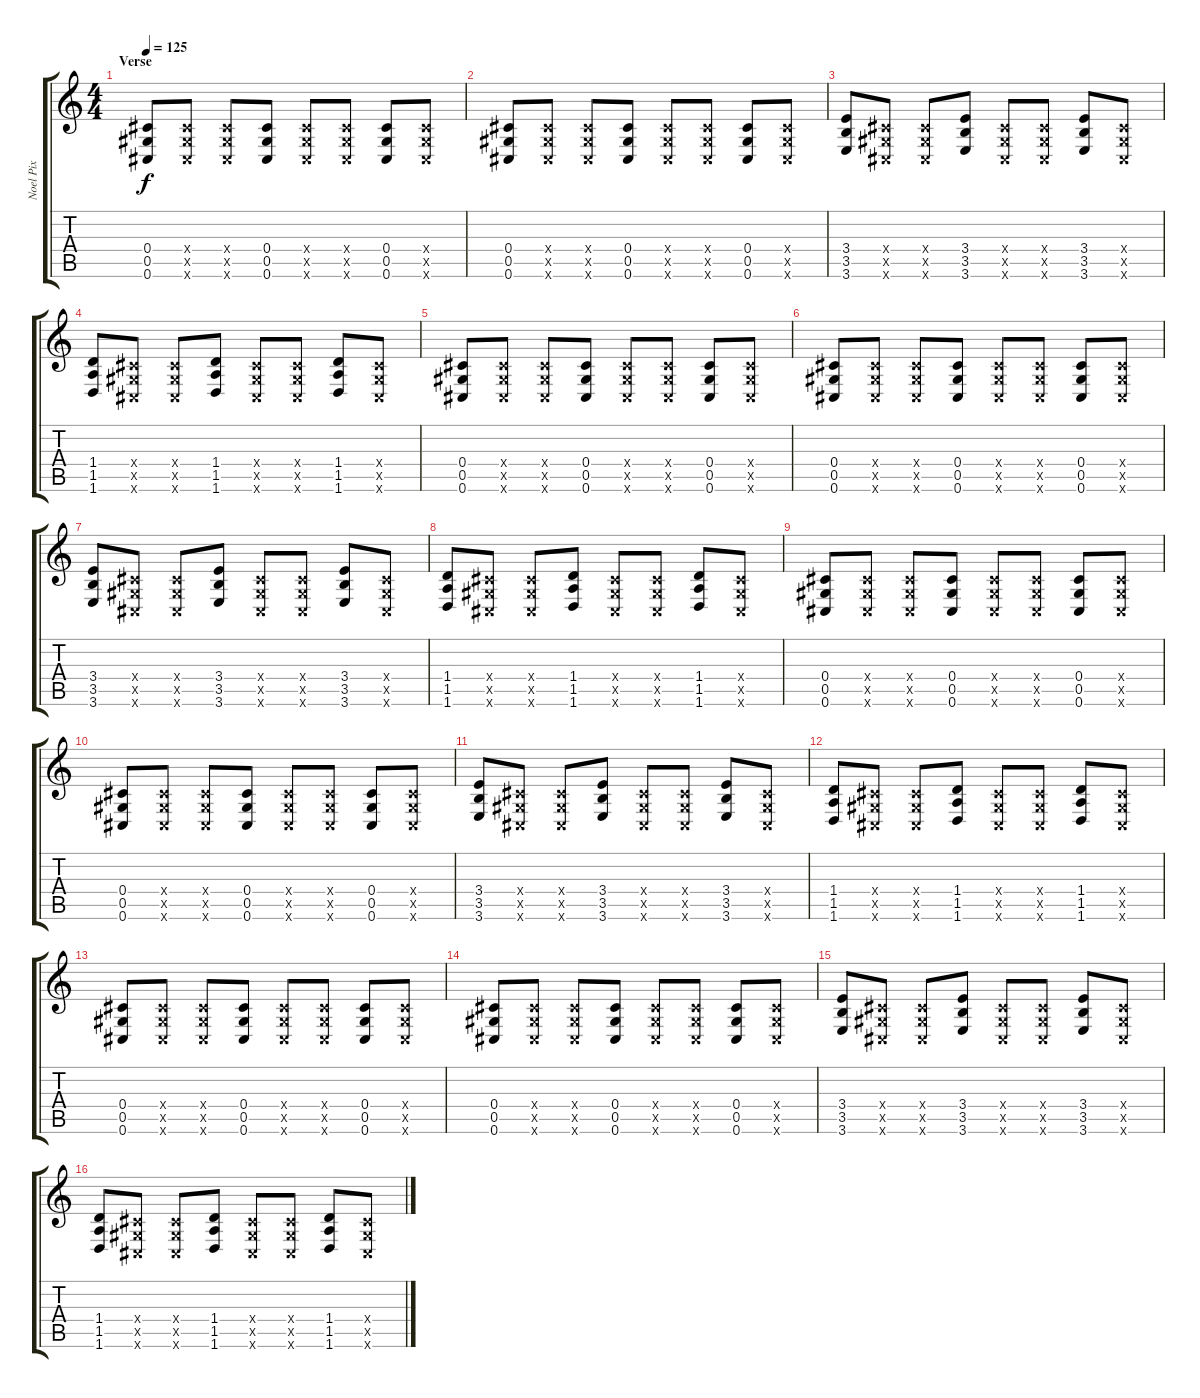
\track ("Noel Pix" "Noel Pix") {instrument distortionguitar}
\staff {score tabs}
\tuning (Eb4 Bb3 Gb3 Db3 Ab2 Db2) {hide}
\ts (4 4)
\section ("" "Verse")
\tempo 125
\clef g2
\ks c
(0.4 0.5 0.6).8{dy f} (0.4{x} 0.5{x} 0.6{x}).8 (0.4{x} 0.5{x} 0.6{x}).8 (0.4 0.5 0.6).8 (0.4{x} 0.5{x} 0.6{x}).8 (0.4{x} 0.5{x} 0.6{x}).8 (0.4 0.5 0.6).8 (0.4{x} 0.5{x} 0.6{x}).8 |
(0.4 0.5 0.6).8 (0.4{x} 0.5{x} 0.6{x}).8 (0.4{x} 0.5{x} 0.6{x}).8 (0.4 0.5 0.6).8 (0.4{x} 0.5{x} 0.6{x}).8 (0.4{x} 0.5{x} 0.6{x}).8 (0.4 0.5 0.6).8 (0.4{x} 0.5{x} 0.6{x}).8 |
(3.4 3.5 3.6).8 (0.4{x} 0.5{x} 0.6{x}).8 (0.4{x} 0.5{x} 0.6{x}).8 (3.4 3.5 3.6).8 (0.4{x} 0.5{x} 0.6{x}).8 (0.4{x} 0.5{x} 0.6{x}).8 (3.4 3.5 3.6).8 (0.4{x} 0.5{x} 0.6{x}).8 |
(1.4 1.5 1.6).8 (0.4{x} 0.5{x} 0.6{x}).8 (0.4{x} 0.5{x} 0.6{x}).8 (1.4 1.5 1.6).8 (0.4{x} 0.5{x} 0.6{x}).8 (0.4{x} 0.5{x} 0.6{x}).8 (1.4 1.5 1.6).8 (0.4{x} 0.5{x} 0.6{x}).8 |
(0.4 0.5 0.6).8 (0.4{x} 0.5{x} 0.6{x}).8 (0.4{x} 0.5{x} 0.6{x}).8 (0.4 0.5 0.6).8 (0.4{x} 0.5{x} 0.6{x}).8 (0.4{x} 0.5{x} 0.6{x}).8 (0.4 0.5 0.6).8 (0.4{x} 0.5{x} 0.6{x}).8 |
(0.4 0.5 0.6).8 (0.4{x} 0.5{x} 0.6{x}).8 (0.4{x} 0.5{x} 0.6{x}).8 (0.4 0.5 0.6).8 (0.4{x} 0.5{x} 0.6{x}).8 (0.4{x} 0.5{x} 0.6{x}).8 (0.4 0.5 0.6).8 (0.4{x} 0.5{x} 0.6{x}).8 |
(3.4 3.5 3.6).8 (0.4{x} 0.5{x} 0.6{x}).8 (0.4{x} 0.5{x} 0.6{x}).8 (3.4 3.5 3.6).8 (0.4{x} 0.5{x} 0.6{x}).8 (0.4{x} 0.5{x} 0.6{x}).8 (3.4 3.5 3.6).8 (0.4{x} 0.5{x} 0.6{x}).8 |
(1.4 1.5 1.6).8 (0.4{x} 0.5{x} 0.6{x}).8 (0.4{x} 0.5{x} 0.6{x}).8 (1.4 1.5 1.6).8 (0.4{x} 0.5{x} 0.6{x}).8 (0.4{x} 0.5{x} 0.6{x}).8 (1.4 1.5 1.6).8 (0.4{x} 0.5{x} 0.6{x}).8 |
(0.4 0.5 0.6).8 (0.4{x} 0.5{x} 0.6{x}).8 (0.4{x} 0.5{x} 0.6{x}).8 (0.4 0.5 0.6).8 (0.4{x} 0.5{x} 0.6{x}).8 (0.4{x} 0.5{x} 0.6{x}).8 (0.4 0.5 0.6).8 (0.4{x} 0.5{x} 0.6{x}).8 |
(0.4 0.5 0.6).8 (0.4{x} 0.5{x} 0.6{x}).8 (0.4{x} 0.5{x} 0.6{x}).8 (0.4 0.5 0.6).8 (0.4{x} 0.5{x} 0.6{x}).8 (0.4{x} 0.5{x} 0.6{x}).8 (0.4 0.5 0.6).8 (0.4{x} 0.5{x} 0.6{x}).8 |
(3.4 3.5 3.6).8 (0.4{x} 0.5{x} 0.6{x}).8 (0.4{x} 0.5{x} 0.6{x}).8 (3.4 3.5 3.6).8 (0.4{x} 0.5{x} 0.6{x}).8 (0.4{x} 0.5{x} 0.6{x}).8 (3.4 3.5 3.6).8 (0.4{x} 0.5{x} 0.6{x}).8 |
(1.4 1.5 1.6).8 (0.4{x} 0.5{x} 0.6{x}).8 (0.4{x} 0.5{x} 0.6{x}).8 (1.4 1.5 1.6).8 (0.4{x} 0.5{x} 0.6{x}).8 (0.4{x} 0.5{x} 0.6{x}).8 (1.4 1.5 1.6).8 (0.4{x} 0.5{x} 0.6{x}).8 |
(0.4 0.5 0.6).8 (0.4{x} 0.5{x} 0.6{x}).8 (0.4{x} 0.5{x} 0.6{x}).8 (0.4 0.5 0.6).8 (0.4{x} 0.5{x} 0.6{x}).8 (0.4{x} 0.5{x} 0.6{x}).8 (0.4 0.5 0.6).8 (0.4{x} 0.5{x} 0.6{x}).8 |
(0.4 0.5 0.6).8 (0.4{x} 0.5{x} 0.6{x}).8 (0.4{x} 0.5{x} 0.6{x}).8 (0.4 0.5 0.6).8 (0.4{x} 0.5{x} 0.6{x}).8 (0.4{x} 0.5{x} 0.6{x}).8 (0.4 0.5 0.6).8 (0.4{x} 0.5{x} 0.6{x}).8 |
(3.4 3.5 3.6).8 (0.4{x} 0.5{x} 0.6{x}).8 (0.4{x} 0.5{x} 0.6{x}).8 (3.4 3.5 3.6).8 (0.4{x} 0.5{x} 0.6{x}).8 (0.4{x} 0.5{x} 0.6{x}).8 (3.4 3.5 3.6).8 (0.4{x} 0.5{x} 0.6{x}).8 |
(1.4 1.5 1.6).8 (0.4{x} 0.5{x} 0.6{x}).8 (0.4{x} 0.5{x} 0.6{x}).8 (1.4 1.5 1.6).8 (0.4{x} 0.5{x} 0.6{x}).8 (0.4{x} 0.5{x} 0.6{x}).8 (1.4 1.5 1.6).8 (0.4{x} 0.5{x} 0.6{x}).8
